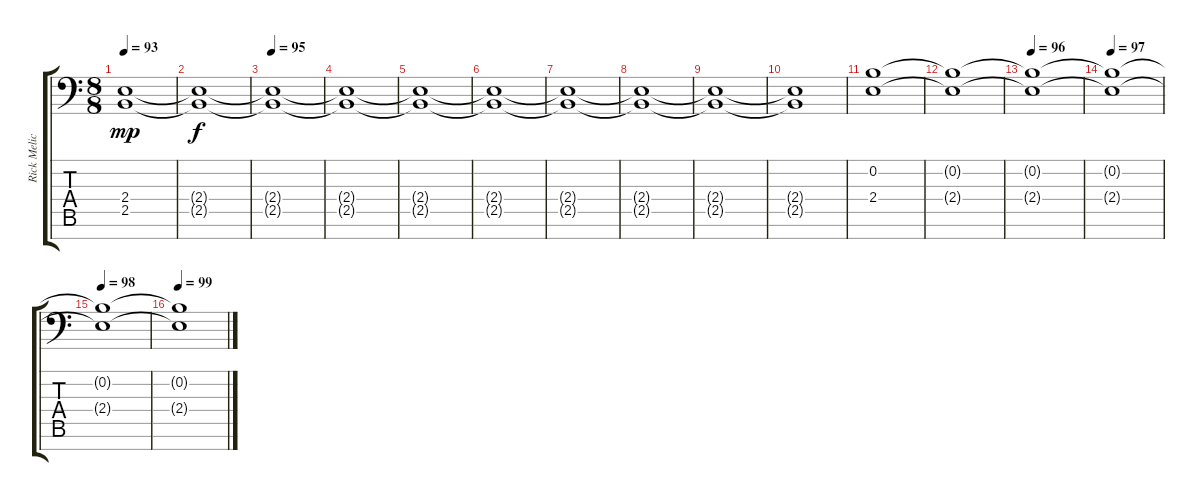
\track ("Rick Melick Keyboards" "Rick Melic") {instrument drawbarorgan}
\staff {score tabs}
\tuning (E4 B3 G3 D3 A2 E2 E1) {hide}
\ts (8 8)
\tempo 93
\clef f4
\ks c
(2.4 2.5).1{dy mp} |
(2.4{t} 2.5{t}).1{dy f} |
\tempo 95
(2.4{t} 2.5{t}).1 |
(2.4{t} 2.5{t}).1 |
(2.4{t} 2.5{t}).1 |
(2.4{t} 2.5{t}).1 |
(2.4{t} 2.5{t}).1 |
(2.4{t} 2.5{t}).1 |
(2.4{t} 2.5{t}).1 |
(2.4{t} 2.5{t}).1 |
(0.2 2.4).1{volume 9} |
(0.2{t} 2.4{t}).1 |
\tempo 96
(0.2{t} 2.4{t}).1{volume 12} |
\tempo 97
(0.2{t} 2.4{t}).1 |
\tempo 98
(0.2{t} 2.4{t}).1{volume 16} |
\tempo 99
(0.2{t} 2.4{t}).1
